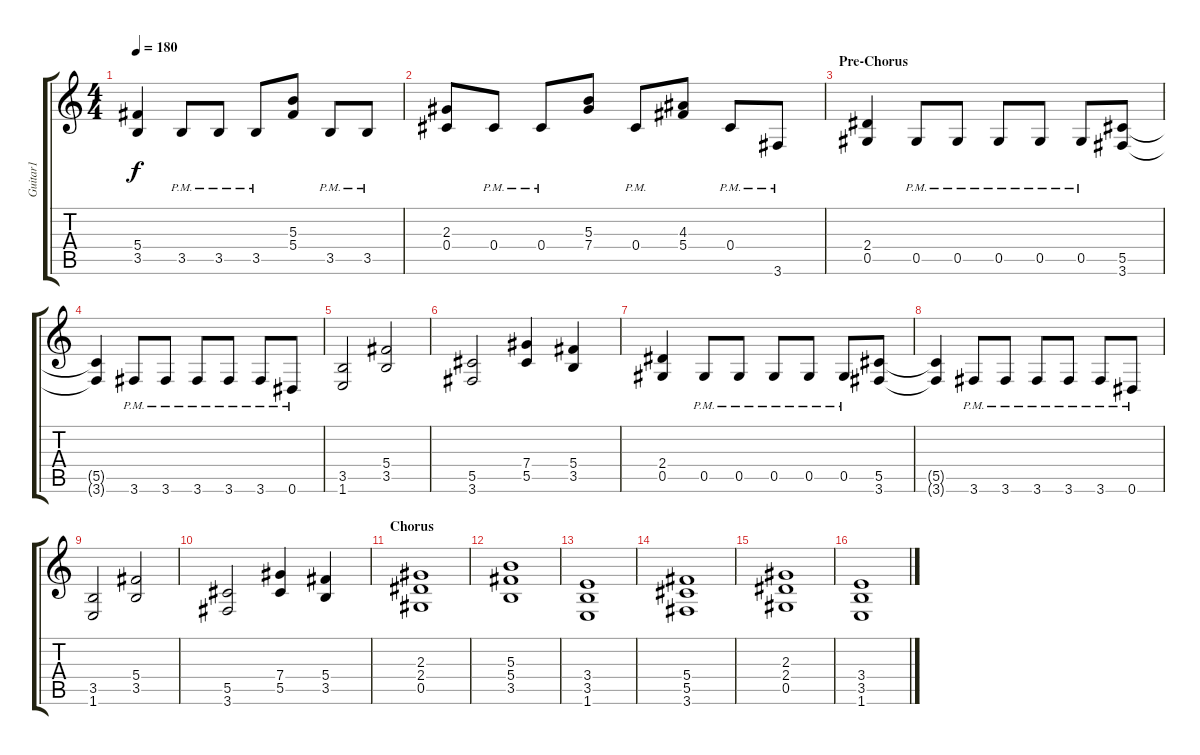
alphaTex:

\track ("Guitar1" "Guitar1") {instrument distortionguitar}
\staff {score tabs}
\tuning (Eb4 Bb3 Gb3 Db3 Ab2 Eb2) {hide}
\ts (4 4)
\tempo 180
\clef g2
\ks c
(5.4 3.5).4{dy f} 3.5{pm}.8 3.5{pm}.8 3.5{pm}.8 (5.3 5.4).8 3.5{pm}.8 3.5{pm}.8 |
(2.3 0.4).8 0.4{pm}.8 0.4{pm}.8 (5.3 7.4).8 0.4{pm}.8 (4.3 5.4).8 0.4{pm}.8 3.6{pm}.8 |
\section ("" "Pre-Chorus")
(2.4 0.5).4 0.5{pm}.8 0.5{pm}.8 0.5{pm}.8 0.5{pm}.8 0.5{pm}.8 (5.5 3.6).8 |
(5.5{t} 3.6{t}).4 3.6{pm}.8 3.6{pm}.8 3.6{pm}.8 3.6{pm}.8 3.6{pm}.8 0.6{pm}.8 |
(3.5 1.6).2 (5.4 3.5).2 |
(5.5 3.6).2 (7.4 5.5).4 (5.4 3.5).4 |
(2.4 0.5).4 0.5{pm}.8 0.5{pm}.8 0.5{pm}.8 0.5{pm}.8 0.5{pm}.8 (5.5 3.6).8 |
(5.5{t} 3.6{t}).4 3.6{pm}.8 3.6{pm}.8 3.6{pm}.8 3.6{pm}.8 3.6{pm}.8 0.6{pm}.8 |
(3.5 1.6).2 (5.4 3.5).2 |
(5.5 3.6).2 (7.4 5.5).4 (5.4 3.5).4 |
\section ("" "Chorus")
(2.3 2.4 0.5).1 |
(5.3 5.4 3.5).1 |
(3.4 3.5 1.6).1 |
(5.4 5.5 3.6).1 |
(2.3 2.4 0.5).1 |
(3.4 3.5 1.6).1
